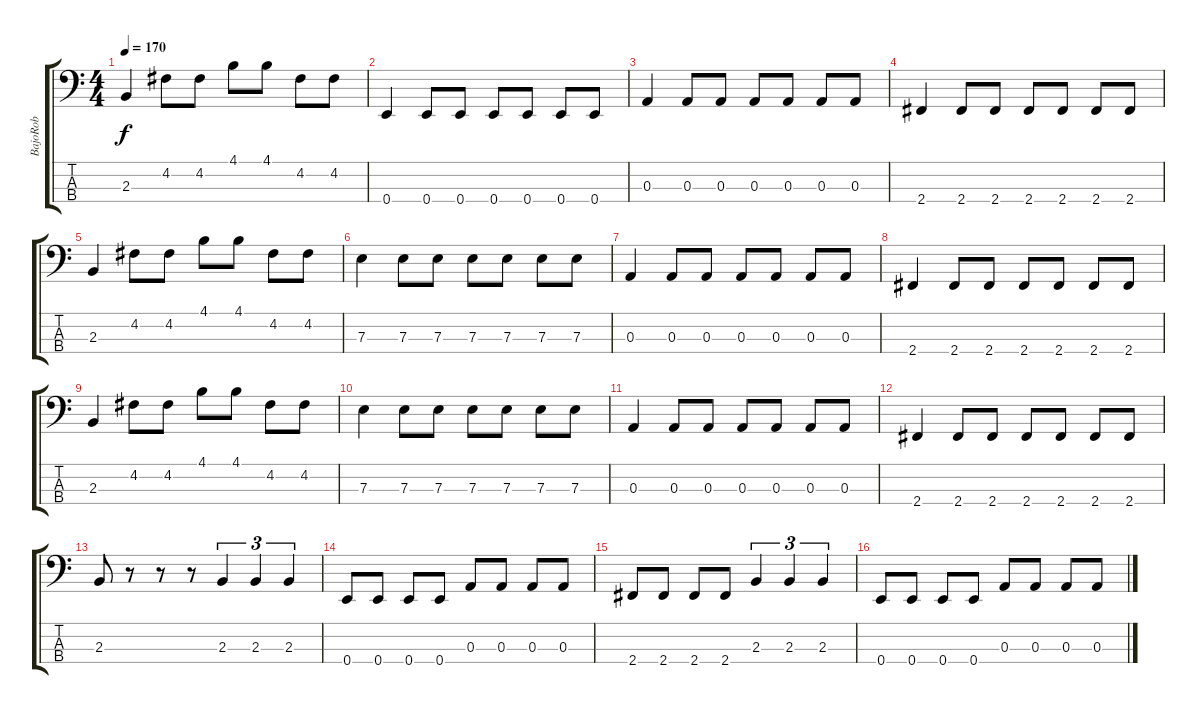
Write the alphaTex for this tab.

\track ("BajoRob" "BajoRob") {instrument electricbassfinger}
\staff {score tabs}
\tuning (G2 D2 A1 E1) {hide}
\ts (4 4)
\tempo 170
\clef f4
\ks c
2.3.4{dy f} 4.2.8 4.2.8 4.1.8 4.1.8 4.2.8 4.2.8 |
0.4.4 0.4.8 0.4.8 0.4.8 0.4.8 0.4.8 0.4.8 |
0.3.4 0.3.8 0.3.8 0.3.8 0.3.8 0.3.8 0.3.8 |
2.4.4 2.4.8 2.4.8 2.4.8 2.4.8 2.4.8 2.4.8 |
2.3.4 4.2.8 4.2.8 4.1.8 4.1.8 4.2.8 4.2.8 |
7.3.4 7.3.8 7.3.8 7.3.8 7.3.8 7.3.8 7.3.8 |
0.3.4 0.3.8 0.3.8 0.3.8 0.3.8 0.3.8 0.3.8 |
2.4.4 2.4.8 2.4.8 2.4.8 2.4.8 2.4.8 2.4.8 |
2.3.4 4.2.8 4.2.8 4.1.8 4.1.8 4.2.8 4.2.8 |
7.3.4 7.3.8 7.3.8 7.3.8 7.3.8 7.3.8 7.3.8 |
0.3.4 0.3.8 0.3.8 0.3.8 0.3.8 0.3.8 0.3.8 |
2.4.4 2.4.8 2.4.8 2.4.8 2.4.8 2.4.8 2.4.8 |
2.3.8 r.8 r.8 r.8 2.3.4{tu (3 2)} 2.3.4{tu (3 2)} 2.3.4{tu (3 2)} |
0.4.8 0.4.8 0.4.8 0.4.8 0.3.8 0.3.8 0.3.8 0.3.8 |
2.4.8 2.4.8 2.4.8 2.4.8 2.3.4{tu (3 2)} 2.3.4{tu (3 2)} 2.3.4{tu (3 2)} |
0.4.8 0.4.8 0.4.8 0.4.8 0.3.8 0.3.8 0.3.8 0.3.8
